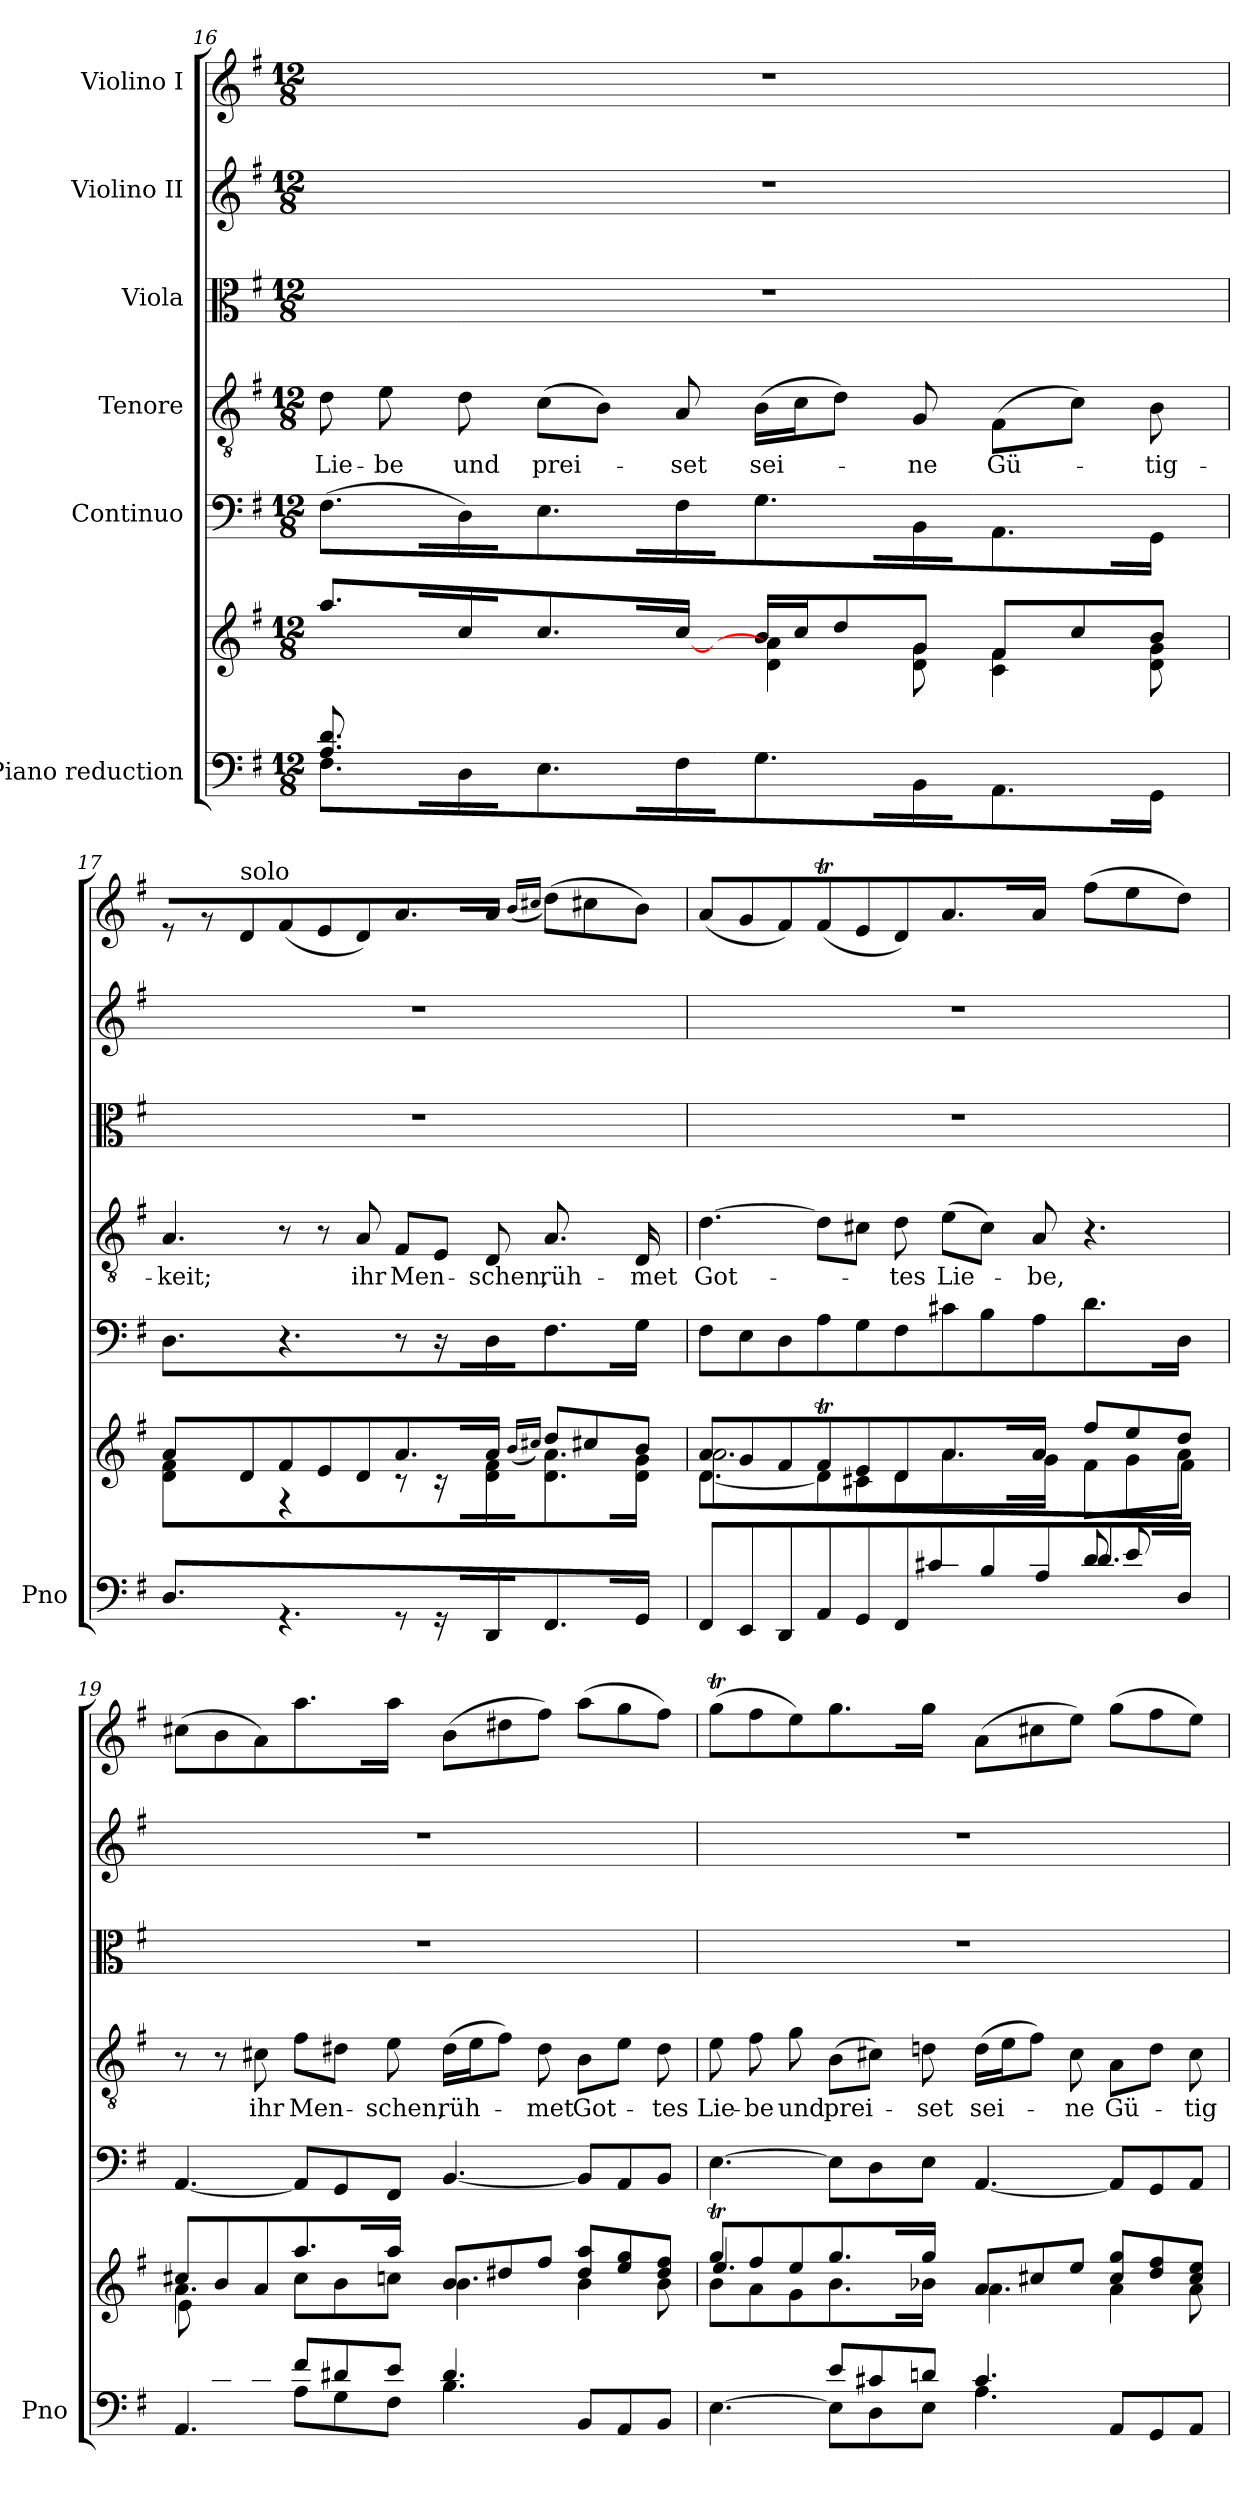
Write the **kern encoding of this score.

**kern	**kern	**kern	**kern	**text	**kern	**kern	**kern
*part6	*part6	*part5	*part4	*part4	*part3	*part2	*part1
*staff7	*staff6	*staff5	*staff4	*staff4	*staff3	*staff2	*staff1
*I"Piano reduction	*	*I"Continuo	*I"Tenore	*	*I"Viola	*I"Violino II	*I"Violino I
*I'Pno	*	*	*	*	*	*	*
*clefF4	*clefG2	*clefF4	*clefGv2	*	*clefC3	*clefG2	*clefG2
*k[f#]	*k[f#]	*k[f#]	*k[f#]	*	*k[f#]	*k[f#]	*k[f#]
*M12/8	*M12/8	*M12/8	*M12/8	*	*M12/8	*M12/8	*M12/8
=16	=16	=16	=16	=16	=16	=16	=16
*^	*^	*	*	*	*	*	*
!	!	!	!	!	!	!LO:LY:b	!	!	!
8.A/ 8.d/L	8.F#\L	8.aa/L	8.ryy	(8.F#\L	8d\	Lie-	1.r	1.r	1.r
!	!	!	!	!	!	!LO:LY:b	!	!	!
.	.	.	.	.	8e\	-be	.	.	.
1ryy	16ryy	16ryy	16ryy	16ryy	.	.	.	.	.
!	!	!	!	!	!	!LO:LY:b	!	!	!
.	16D\JJ	16cc/JJ	16f#\JJ	16D\JJ)	8d\	und	.	.	.
.	16ryy	16ryy	16ryy	16ryy	.	.	.	.	.
!	!	!	!	!	!	!LO:LY:b	!	!	!
.	8.E\L	8.cc/L	8.g\L	8.E\L	(8c\L	prei-	.	.	.
.	.	.	.	.	8B\J)	.	.	.	.
.	16ryy	16ryy	16ryy	16ryy	.	.	.	.	.
!	!	!	!	!	!	!LO:LY:b	!	!	!
.	16F#\JJ	16cc/JJ	16d\ [16a\JJ	16F#\JJ	8A/	-set	.	.	.
.	16ryy	16ryy	16ryy	16ryy	.	.	.	.	.
!	!	!	!	!	!	!LO:LY:b	!	!	!
.	8.G\L	16b/LL	4d\ 4a\]	8.G\L	(16B\LL	sei-	.	.	.
.	.	16cc/J	.	.	16c\J	.	.	.	.
.	.	8dd/	.	.	8d\J)	.	.	.	.
.	16ryy	.	.	16ryy	.	.	.	.	.
!	!	!	!	!	!	!LO:LY:b	!	!	!
.	16BB\JJ	8g/J	8d\ 8g\	16BB\JJ	8G/	-ne	.	.	.
.	16ryy	.	.	16ryy	.	.	.	.	.
!	!	!	!	!	!	!LO:LY:b	!	!	!
.	8.AA/L	8f#/L	4c\ 4f#\	8.AA/L	(8F#\L	Gü-	.	.	.
4ryy	.	.	.	.	.	.	.	.	.
.	.	8cc/	.	.	8c\J)	.	.	.	.
.	16ryy	.	.	16ryy	.	.	.	.	.
!	!	!	!	!	!	!LO:LY:b	!	!	!
.	16GG/JJ	8b/J	8d\ 8g\	16GG/JJ	8B\	-tig-	.	.	.
16ryy	16ryy	.	.	16ryy	.	.	.	.	.
!!LO:LB:g=z
=17	=17	=17	=17	=17	=17	=17	=17	=17	=17
!	!	!	!	!	!	!LO:LY:b	!	!	!
*v	*v	*	*	*	*	*	*	*	*
4.D\	4a/	4d\ 4f#\	4.D\	4.A/	-keit;	1.r	1.r	8r
.	.	.	.	.	.	.	.	8r
!	!	!	!	!	!	!	!	!LO:TX:a:t=solo
.	8d/	8ryy	.	.	.	.	.	8d/
4.r	8f#/L	4r	4.r	8r	.	.	.	(8f#/L
.	8e/	.	.	8r	.	.	.	8e/
!	!	!	!	!	!LO:LY:b	!	!	!
.	8d/J	8ryy	.	8A/	ihr	.	.	8d/J)
!	!	!	!	!	!LO:LY:b	!	!	!
8r	8.a/L	8r	8r	8F#/L	Men-	.	.	8.a/L
16r	.	16r	16r	8E/J	.	.	.	.
16ryy	16ryy	16ryy	16ryy	.	.	.	.	16ryy
!	!	!	!	!	!LO:LY:b	!	!	!
16DD/	16a/JJ	16d\ 16f#\	16D\	8D/	-schen,	.	.	16a/JJ
16ryy	16ryy	16ryy	16ryy	.	.	.	.	16ryy
.	(16qb/LL	.	.	.	.	.	.	(16qb/LL
.	16qcc#X/JJ)	.	.	.	.	.	.	16qcc#X/JJ
!	!	!	!	!	!LO:LY:b	!	!	!
8.FF#/L	8dd/L	8.d\ 8.a\L	8.F#\L	8.A/	rüh-	.	.	(8dd\L)
.	8cc#/	.	.	.	.	.	.	8cc#\
16ryy	.	16ryy	16ryy	16ryy	.	.	.	.
!	!	!	!	!	!LO:LY:b	!	!	!
16GG/JJ	8b/J	16d\ 16g\JJ	16G\JJ	16D/	-met	.	.	8b\J)
16ryy	.	16ryy	16ryy	16ryy	.	.	.	.
=18	=18	=18	=18	=18	=18	=18	=18	=18
*^	*	*^	*	*	*	*	*	*
!	!	!	!	!	!	!	!LO:LY:b	!	!	!
2.ryy	8FF#/L	8a/L	[4.d\	2.a\	8F#\L	[4.d\	Got-	1.r	1.r	(8a/L
.	8EE/	8g/	.	.	8E\	.	.	.	.	8g/
.	8DD/J	8f#/J	.	.	8D\J	.	.	.	.	8f#/J)
.	8AA/L	8f#t/L	8d\L]	.	8A\L	8d\L]	.	.	.	(8f#t/L
.	8GG/	8e/	8c#X\	.	8G\	8c#X\J	.	.	.	8e/
!	!	!	!	!	!	!	!LO:LY:b	!	!	!
.	8FF#/J	8d/J	8d\J	.	8F#\J	8d\	-tes	.	.	8d/J)
!	!	!	!	!	!	!	!LO:LY:b	!	!	!
8.c#X/L	8c#\L	8.a/L	8.a\L	8.ryy	8c#X\L	(8e\L	Lie-	.	.	8.a/L
.	8B\	.	.	.	8B\	8c#\J)	.	.	.	.
16ryy	.	16ryy	16ryy	16ryy	.	.	.	.	.	16ryy
!	!	!	!	!	!	!	!LO:LY:b	!	!	!
16c#/JJ	8A\J	16a/JJ	16g\JJ	16ryy	8A\J	8A/	-be,	.	.	16a/JJ
16ryy	.	16ryy	16ryy	16ryy	.	.	.	.	.	16ryy
8d/L	8.d\L	8ff#/L	8f#\L	4ryy	8.d\L	4.r	.	.	.	(8ff#\L
8e/	.	8ee/	8g\	.	.	.	.	.	.	8ee\
.	16ryy	.	.	.	16ryy	.	.	.	.	.
8ryy	16D\JJ	8dd/J	8a\J	8f#\J	16D\JJ	.	.	.	.	8dd\J)
.	16ryy	.	.	.	16ryy	.	.	.	.	.
=19	=19	=19	=19	=19	=19	=19	=19	=19	=19	=19
8ryy	4.AA/	8cc#X/L	4.a\	8e\L	[4.AA/	8r	.	1.r	1.r	(8cc#X\L
8d/	.	8b/	.	1ryy	.	8r	.	.	.	8b\
!	!	!	!	!	!	!	!LO:LY:b	!	!	!
8c#X/J	.	8a/J	.	.	.	8c#X\	ihr	.	.	8a\J)
!	!	!	!	!	!	!	!LO:LY:b	!	!	!
8f#/L	8A\L	8.aa/L	8cc#\L	.	8AA/L]	8f#\L	Men-	.	.	8.aa\L
8d#X/	8G\	.	8b\	.	8GG/	8d#X\J	.	.	.	.
.	.	16ryy	.	.	.	.	.	.	.	16ryy
!	!	!	!	!	!	!	!LO:LY:b	!	!	!
8e/J	8F#\J	16aa/JJ	8ccn\J	.	8FF#/J	8e\	-schen,	.	.	16aa\JJ
.	.	16ryy	.	.	.	.	.	.	.	16ryy
!	!	!	!	!	!	!	!LO:LY:b	!	!	!
4.d#/	4.B\	8b/L	4.b\	.	[4.BB/	(16d#\LL	rüh-	.	.	(8b\L
.	.	.	.	.	.	16e\J	.	.	.	.
.	.	8dd#X/	.	.	.	8f#\J)	.	.	.	8dd#X\
!	!	!	!	!	!	!	!LO:LY:b	!	!	!
.	.	8ff#/J	.	.	.	8d#\	-met	.	.	8ff#\J)
!	!	!	!	!	!	!	!LO:LY:b	!	!	!
8BB/L	4.ryy	8dd#/ 8aa/L	4b\	4.ryy	8BB/L]	8B\L	Got-	.	.	(8aa\L
8AA/	.	8ee/ 8gg/	.	.	8AA/	8e\J	.	.	.	8gg\
!	!	!	!	!	!	!	!LO:LY:b	!	!	!
8BB/J	.	8dd#/ 8ff#/J	8b\	.	8BB/J	8d#\	-tes	.	.	8ff#\J)
!!LO:PB:g=z
=20	=20	=20	=20	=20	=20	=20	=20	=20	=20	=20
!	!	!	!	!	!	!	!LO:LY:b	!	!	!
4.ryy	[4.E\	8ggT/L	8b\L	4.ee/	[4.E\	8e\	Lie-	1.r	1.r	(8ggT\L
!	!	!	!	!	!	!	!LO:LY:b	!	!	!
.	.	8ff#/	8a\	.	.	8f#\	-be	.	.	8ff#\
!	!	!	!	!	!	!	!LO:LY:b	!	!	!
.	.	8ee/J	8g\J	.	.	8g\	und	.	.	8ee\J)
!	!	!	!	!	!	!	!LO:LY:b	!	!	!
8e/L	8E\L]	8.gg/L	8.b\L	1ryy	8E\L]	(8B\L	prei-	.	.	8.gg\L
8c#X/	8D\	.	.	.	8D\	8c#X\J)	.	.	.	.
.	.	16ryy	16ryy	.	.	.	.	.	.	16ryy
!	!	!	!	!	!	!	!LO:LY:b	!	!	!
8dn/J	8E\J	16gg/JJ	16b-X\JJ	.	8E\J	8dn\	-set	.	.	16gg\JJ
.	.	16ryy	16ryy	.	.	.	.	.	.	16ryy
!	!	!	!	!	!	!	!LO:LY:b	!	!	!
4.c#/	4.A\	8a/L	4.a\	.	[4.AA/	(16d\LL	sei-	.	.	(8a\L
.	.	.	.	.	.	16e\J	.	.	.	.
.	.	8cc#X/	.	.	.	8f#\J)	.	.	.	8cc#X\
!	!	!	!	!	!	!	!LO:LY:b	!	!	!
.	.	8ee/J	.	.	.	8c#\	-ne	.	.	8ee\J)
!	!	!	!	!	!	!	!LO:LY:b	!	!	!
8AA/L	4.ryy	8cc#/ 8gg/L	4a\	.	8AA/L]	8A\L	Gü-	.	.	(8gg\L
8GG/	.	8dd/ 8ff#/	.	.	8GG/	8d\J	.	.	.	8ff#\
!	!	!	!	!	!	!	!LO:LY:b	!	!	!
8AA/J	.	8cc#/ 8ee/J	8a\	8ryy	8AA/J	8c#\	-tig-	.	.	8ee\J)
*v	*v	*	*	*	*	*	*	*	*	*
*	*v	*v	*v	*	*	*	*	*	*
=	=	=	=	=	=	=	=
*-	*-	*-	*-	*-	*-	*-	*-
